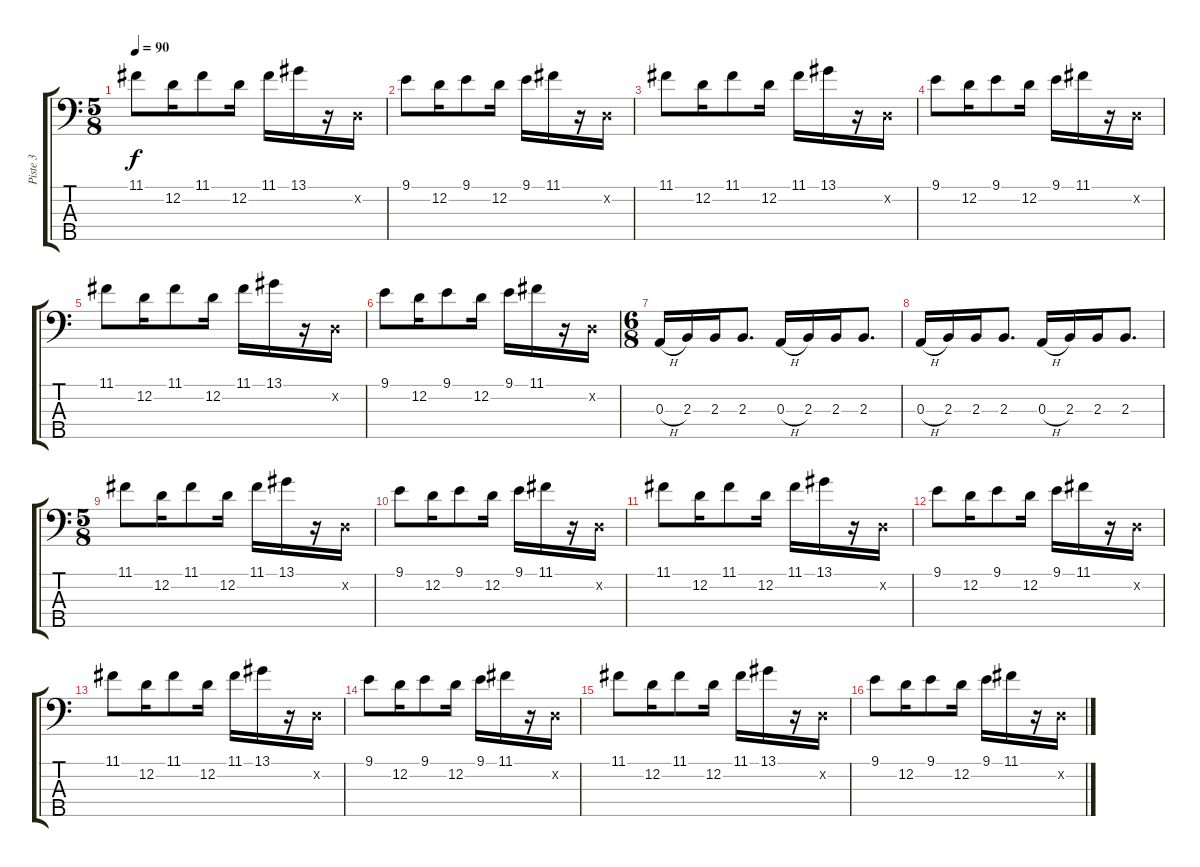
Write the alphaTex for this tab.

\track ("Piste 3" "Piste 3") {instrument electricbasspick}
\staff {score tabs}
\tuning (G2 D2 A1 E1 B0) {hide}
\ts (5 8)
\tempo 90
\clef f4
\ks c
11.1.8{dy f} 12.2.16 11.1.8 12.2.16 11.1.16 13.1.16 r.16 0.2{x}.16 |
9.1.8 12.2.16 9.1.8 12.2.16 9.1.16 11.1.16 r.16 0.2{x}.16 |
11.1.8 12.2.16 11.1.8 12.2.16 11.1.16 13.1.16 r.16 0.2{x}.16 |
9.1.8 12.2.16 9.1.8 12.2.16 9.1.16 11.1.16 r.16 0.2{x}.16 |
11.1.8 12.2.16 11.1.8 12.2.16 11.1.16 13.1.16 r.16 0.2{x}.16 |
9.1.8 12.2.16 9.1.8 12.2.16 9.1.16 11.1.16 r.16 0.2{x}.16 |
\ts (6 8)
0.3{h}.16 2.3.16 2.3.16 2.3.8{d} 0.3{h}.16 2.3.16 2.3.16 2.3.8{d} |
0.3{h}.16 2.3.16 2.3.16 2.3.8{d} 0.3{h}.16 2.3.16 2.3.16 2.3.8{d} |
\ts (5 8)
11.1.8 12.2.16 11.1.8 12.2.16 11.1.16 13.1.16 r.16 0.2{x}.16 |
9.1.8 12.2.16 9.1.8 12.2.16 9.1.16 11.1.16 r.16 0.2{x}.16 |
11.1.8 12.2.16 11.1.8 12.2.16 11.1.16 13.1.16 r.16 0.2{x}.16 |
9.1.8 12.2.16 9.1.8 12.2.16 9.1.16 11.1.16 r.16 0.2{x}.16 |
11.1.8 12.2.16 11.1.8 12.2.16 11.1.16 13.1.16 r.16 0.2{x}.16 |
9.1.8 12.2.16 9.1.8 12.2.16 9.1.16 11.1.16 r.16 0.2{x}.16 |
11.1.8 12.2.16 11.1.8 12.2.16 11.1.16 13.1.16 r.16 0.2{x}.16 |
9.1.8 12.2.16 9.1.8 12.2.16 9.1.16 11.1.16 r.16 0.2{x}.16
